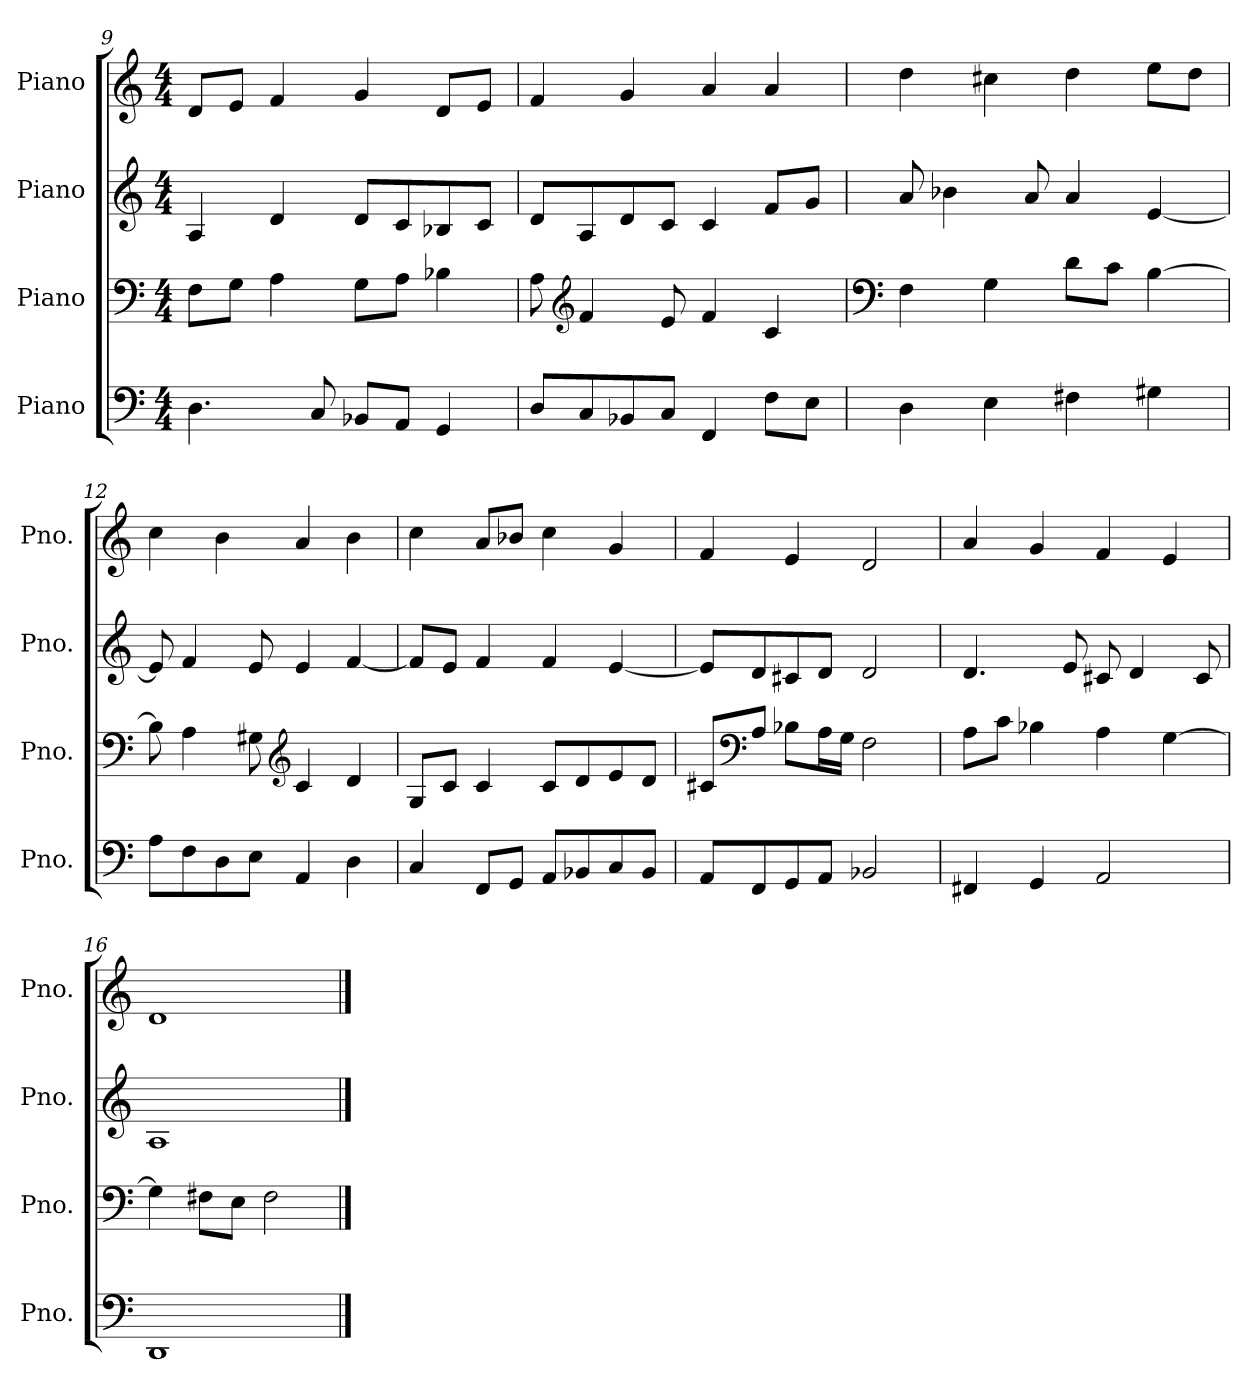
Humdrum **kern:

**kern	**kern	**kern	**kern
*part4	*part3	*part2	*part1
*staff4	*staff3	*staff2	*staff1
*I"Piano	*I"Piano	*I"Piano	*I"Piano
*I'Pno.	*I'Pno.	*I'Pno.	*I'Pno.
*clefF4	*clefF4	*clefG2	*clefG2
*k[]	*k[]	*k[]	*k[]
*M4/4	*M4/4	*M4/4	*M4/4
=9	=9	=9	=9
4.D\	8F\L	4A/	8d/L
.	8G\J	.	8e/J
.	4A\	4d/	4f/
8C/	.	.	.
8BB-X/L	8G\L	8d/L	4g/
8AA/J	8A\J	8c/	.
4GG/	4B-X\	8B-X/	8d/L
.	.	8c/J	8e/J
=10	=10	=10	=10
8D/L	8A\	8d/L	4f/
*	*clefG2	*	*
8C/	4f/	8A/	.
8BB-X/	.	8d/	4g/
8C/J	8e/	8c/J	.
4FF/	4f/	4c/	4a/
8F\L	4c/	8f/L	4a/
8E\J	.	8g/J	.
=11	=11	=11	=11
*	*clefF4	*	*
4D\	4F\	8a/	4dd\
.	.	4b-X\	.
4E\	4G\	.	4cc#X\
.	.	8a/	.
4F#X\	8d\L	4a/	4dd\
.	8c\J	.	.
4G#X\	[4B\	[4e/	8ee\L
.	.	.	8dd\J
!!LO:PB:g=z
=12	=12	=12	=12
8A\L	8B\]	8e/]	4cc\
8F\	4A\	4f/	.
8D\	.	.	4b\
8E\J	8G#X\	8e/	.
*	*clefG2	*	*
4AA/	4c/	4e/	4a/
4D\	4d/	[4f/	4b\
=13	=13	=13	=13
4C/	8G/L	8f/L]	4cc\
.	8c/J	8e/J	.
8FF/L	4c/	4f/	8a/L
8GG/J	.	.	8b-X/J
8AA/L	8c/L	4f/	4cc\
8BB-X/	8d/	.	.
8C/	8e/	[4e/	4g/
8BB-/J	8d/J	.	.
=14	=14	=14	=14
8AA/L	8c#X/L	8e/L]	4f/
*	*clefF4	*	*
8FF/	8A/J	8d/	.
8GG/	8B-X\L	8c#X/	4e/
8AA/J	16A\L	8d/J	.
.	16G\JJ	.	.
2BB-X/	2F\	2d/	2d/
=15	=15	=15	=15
4FF#X/	8A\L	4.d/	4a/
.	8c\J	.	.
4GG/	4B-X\	.	4g/
.	.	8e/	.
2AA/	4A\	8c#X/	4f/
.	.	4d/	.
.	[4G\	.	4e/
.	.	8c#/	.
!!LO:LB:g=z
=16	=16	=16	=16
1DD	4G\]	1A	1d
.	8F#X\L	.	.
.	8E\J	.	.
.	2F#\	.	.
==	==	==	==
*-	*-	*-	*-
